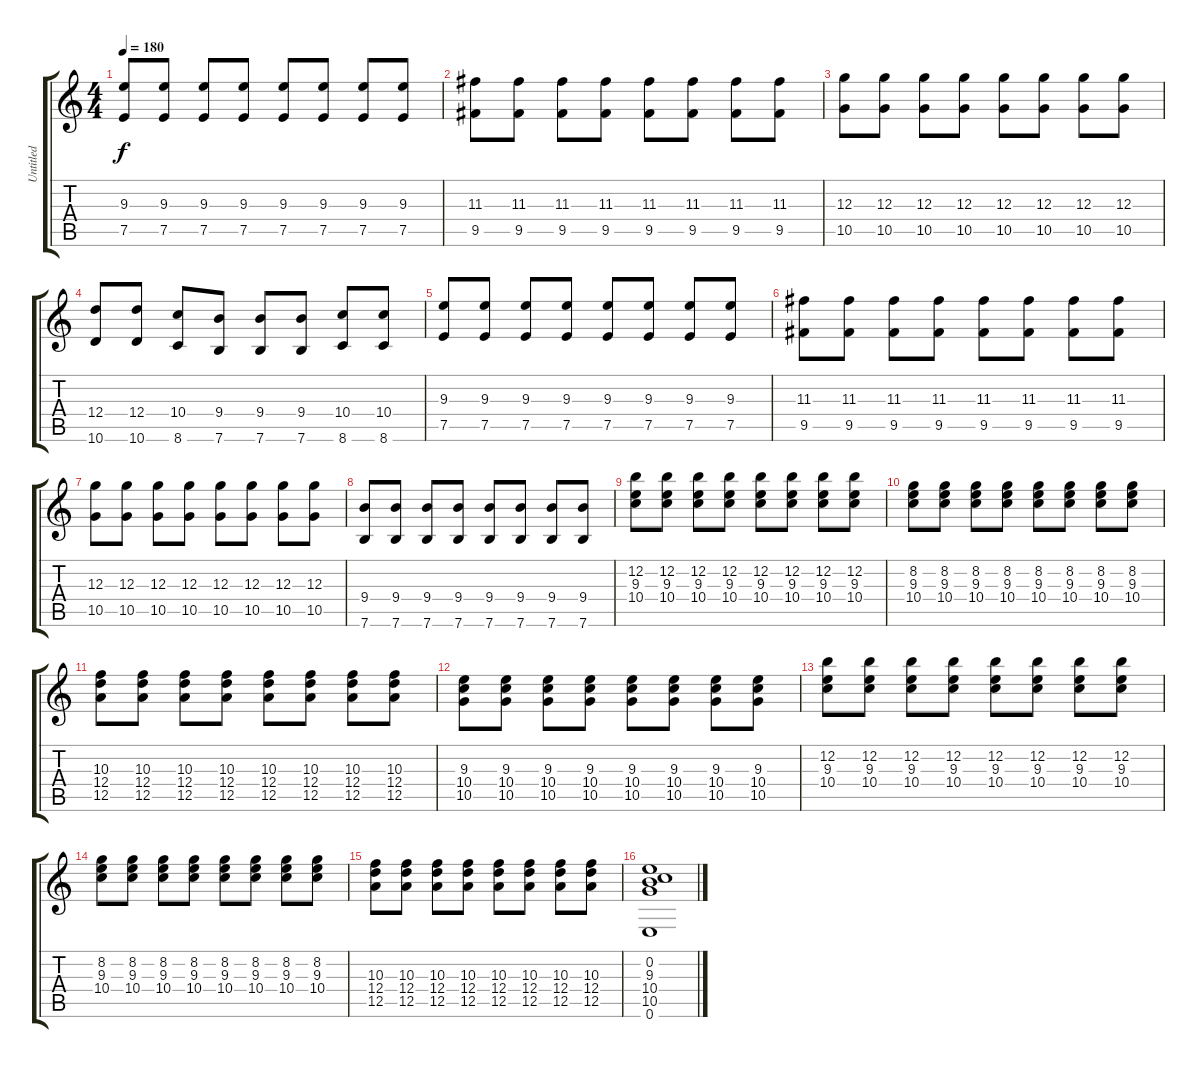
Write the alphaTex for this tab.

\track ("Untitled" "Untitled") {instrument overdrivenguitar}
\staff {score tabs}
\tuning (E4 B3 G3 D3 A2 E2) {hide}
\ts (4 4)
\tempo 180
\clef g2
\ks c
(9.3 7.5).8{dy f} (9.3 7.5).8 (9.3 7.5).8 (9.3 7.5).8 (9.3 7.5).8 (9.3 7.5).8 (9.3 7.5).8 (9.3 7.5).8 |
(11.3 9.5).8 (11.3 9.5).8 (11.3 9.5).8 (11.3 9.5).8 (11.3 9.5).8 (11.3 9.5).8 (11.3 9.5).8 (11.3 9.5).8 |
(12.3 10.5).8 (12.3 10.5).8 (12.3 10.5).8 (12.3 10.5).8 (12.3 10.5).8 (12.3 10.5).8 (12.3 10.5).8 (12.3 10.5).8 |
(12.4 10.6).8 (12.4 10.6).8 (10.4 8.6).8 (9.4 7.6).8 (9.4 7.6).8 (9.4 7.6).8 (10.4 8.6).8 (10.4 8.6).8 |
(9.3 7.5).8 (9.3 7.5).8 (9.3 7.5).8 (9.3 7.5).8 (9.3 7.5).8 (9.3 7.5).8 (9.3 7.5).8 (9.3 7.5).8 |
(11.3 9.5).8 (11.3 9.5).8 (11.3 9.5).8 (11.3 9.5).8 (11.3 9.5).8 (11.3 9.5).8 (11.3 9.5).8 (11.3 9.5).8 |
(12.3 10.5).8 (12.3 10.5).8 (12.3 10.5).8 (12.3 10.5).8 (12.3 10.5).8 (12.3 10.5).8 (12.3 10.5).8 (12.3 10.5).8 |
(9.4 7.6).8 (9.4 7.6).8 (9.4 7.6).8 (9.4 7.6).8 (9.4 7.6).8 (9.4 7.6).8 (9.4 7.6).8 (9.4 7.6).8 |
(12.2 9.3 10.4).8 (12.2 9.3 10.4).8 (12.2 9.3 10.4).8 (12.2 9.3 10.4).8 (12.2 9.3 10.4).8 (12.2 9.3 10.4).8 (12.2 9.3 10.4).8 (12.2 9.3 10.4).8 |
(8.2 9.3 10.4).8 (8.2 9.3 10.4).8 (8.2 9.3 10.4).8 (8.2 9.3 10.4).8 (8.2 9.3 10.4).8 (8.2 9.3 10.4).8 (8.2 9.3 10.4).8 (8.2 9.3 10.4).8 |
(10.3 12.4 12.5).8 (10.3 12.4 12.5).8 (10.3 12.4 12.5).8 (10.3 12.4 12.5).8 (10.3 12.4 12.5).8 (10.3 12.4 12.5).8 (10.3 12.4 12.5).8 (10.3 12.4 12.5).8 |
(9.3 10.4 10.5).8 (9.3 10.4 10.5).8 (9.3 10.4 10.5).8 (9.3 10.4 10.5).8 (9.3 10.4 10.5).8 (9.3 10.4 10.5).8 (9.3 10.4 10.5).8 (9.3 10.4 10.5).8 |
(12.2 9.3 10.4).8 (12.2 9.3 10.4).8 (12.2 9.3 10.4).8 (12.2 9.3 10.4).8 (12.2 9.3 10.4).8 (12.2 9.3 10.4).8 (12.2 9.3 10.4).8 (12.2 9.3 10.4).8 |
(8.2 9.3 10.4).8 (8.2 9.3 10.4).8 (8.2 9.3 10.4).8 (8.2 9.3 10.4).8 (8.2 9.3 10.4).8 (8.2 9.3 10.4).8 (8.2 9.3 10.4).8 (8.2 9.3 10.4).8 |
(10.3 12.4 12.5).8 (10.3 12.4 12.5).8 (10.3 12.4 12.5).8 (10.3 12.4 12.5).8 (10.3 12.4 12.5).8 (10.3 12.4 12.5).8 (10.3 12.4 12.5).8 (10.3 12.4 12.5).8 |
(0.2 9.3 10.4 10.5 0.6).1
